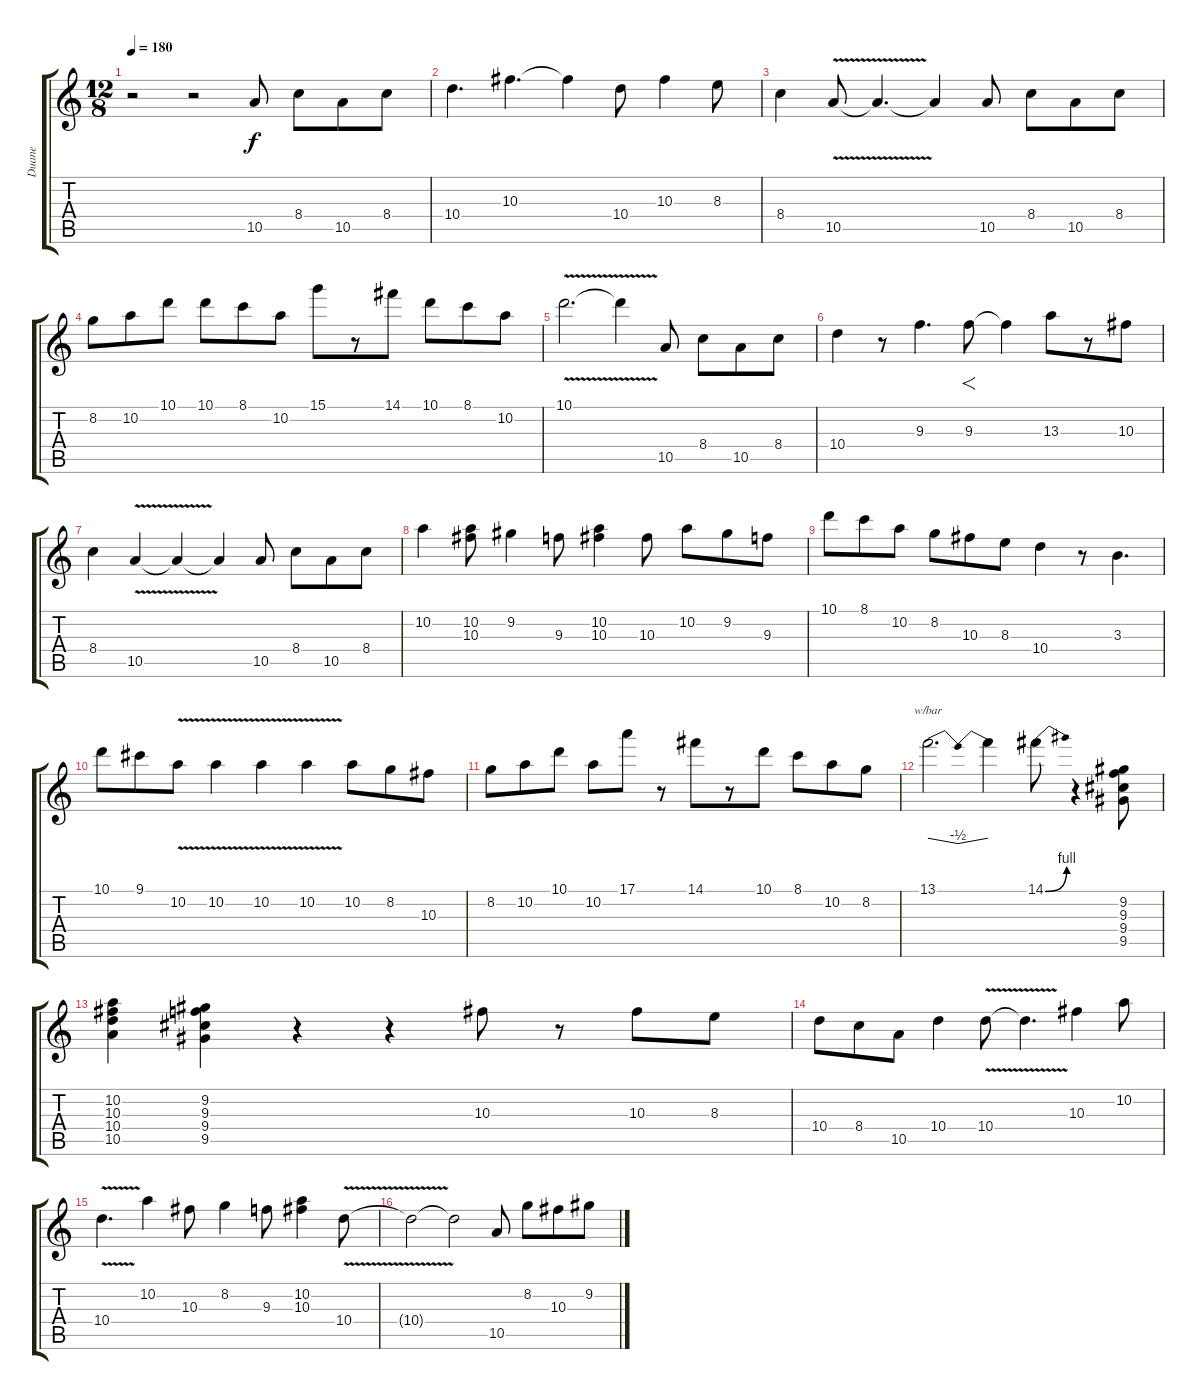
\track ("Duane" "Duane") {instrument overdrivenguitar}
\staff {score tabs}
\tuning (E4 B3 Ab3 E3 B2 E2) {hide}
\ts (12 8)
\tempo 180
\clef g2
\ks c
r.2{dy f instrument overdrivenguitar} r.2 10.5.8 8.4.8 10.5.8 8.4.8 |
10.4.4{d} 10.3.4{d} 10.3{t}.4 10.4.8 10.3.4 8.3.8 |
8.4.4 10.5{v}.8 10.5{t}.4{d} 10.5{t}.4 10.5.8 8.4.8 10.5.8 8.4.8 |
8.2.8 10.2.8 10.1.8 10.1.8 8.1.8 10.2.8 15.1.8 r.8 14.1.8 10.1.8 8.1.8 10.2.8 |
10.1{v}.2{d} 10.1{t}.4 10.5.8 8.4.8 10.5.8 8.4.8 |
10.4.4 r.8 9.3.4{d} 9.3.8{f} 9.3{t}.4 13.3.8 r.8 10.3.8 |
8.4.4 10.5{v}.4 10.5{t}.4 10.5{t}.4 10.5.8 8.4.8 10.5.8 8.4.8 |
10.2.4 (10.2 10.3).8 9.2.4 9.3.8 (10.2 10.3).4 10.3.8 10.2.8 9.2.8 9.3.8 |
10.1.8 8.1.8 10.2.8 8.2.8 10.3.8 8.3.8 10.4.4 r.8 3.3.4{d} |
10.1.8 9.1.8 10.2{v}.8 10.2{v}.4 10.2{v}.4 10.2{v}.4 10.2.8 8.2.8 10.3.8 |
8.2.8 10.2.8 10.1.8 10.2.8 17.1.8 r.8 14.1.8 r.8 10.1.8 8.1.8 10.2.8 8.2.8 |
13.1.2{d tbe (dip default 0 0 30 -2 60 0)} 13.1{t}.4 14.1{be (bend 0 0 60 4)}.8 r.4 (9.2 9.3 9.4 9.5).8 |
(10.2 10.3 10.4 10.5).4 (9.2 9.3 9.4 9.5).4 r.4 r.4 10.3.8 r.8 10.3.8 8.3.8 |
10.4.8 8.4.8 10.5.8 10.4.4 10.4{v}.8 10.4{t}.4{d} 10.3.4 10.2.8 |
10.4{v}.4{d} 10.2.4 10.3.8 8.2.4 9.3.8 (10.2 10.3).4 10.4{v}.8 |
10.4{t}.2 10.4{t}.2 10.5.8 8.2.8 10.3.8 9.2.8
